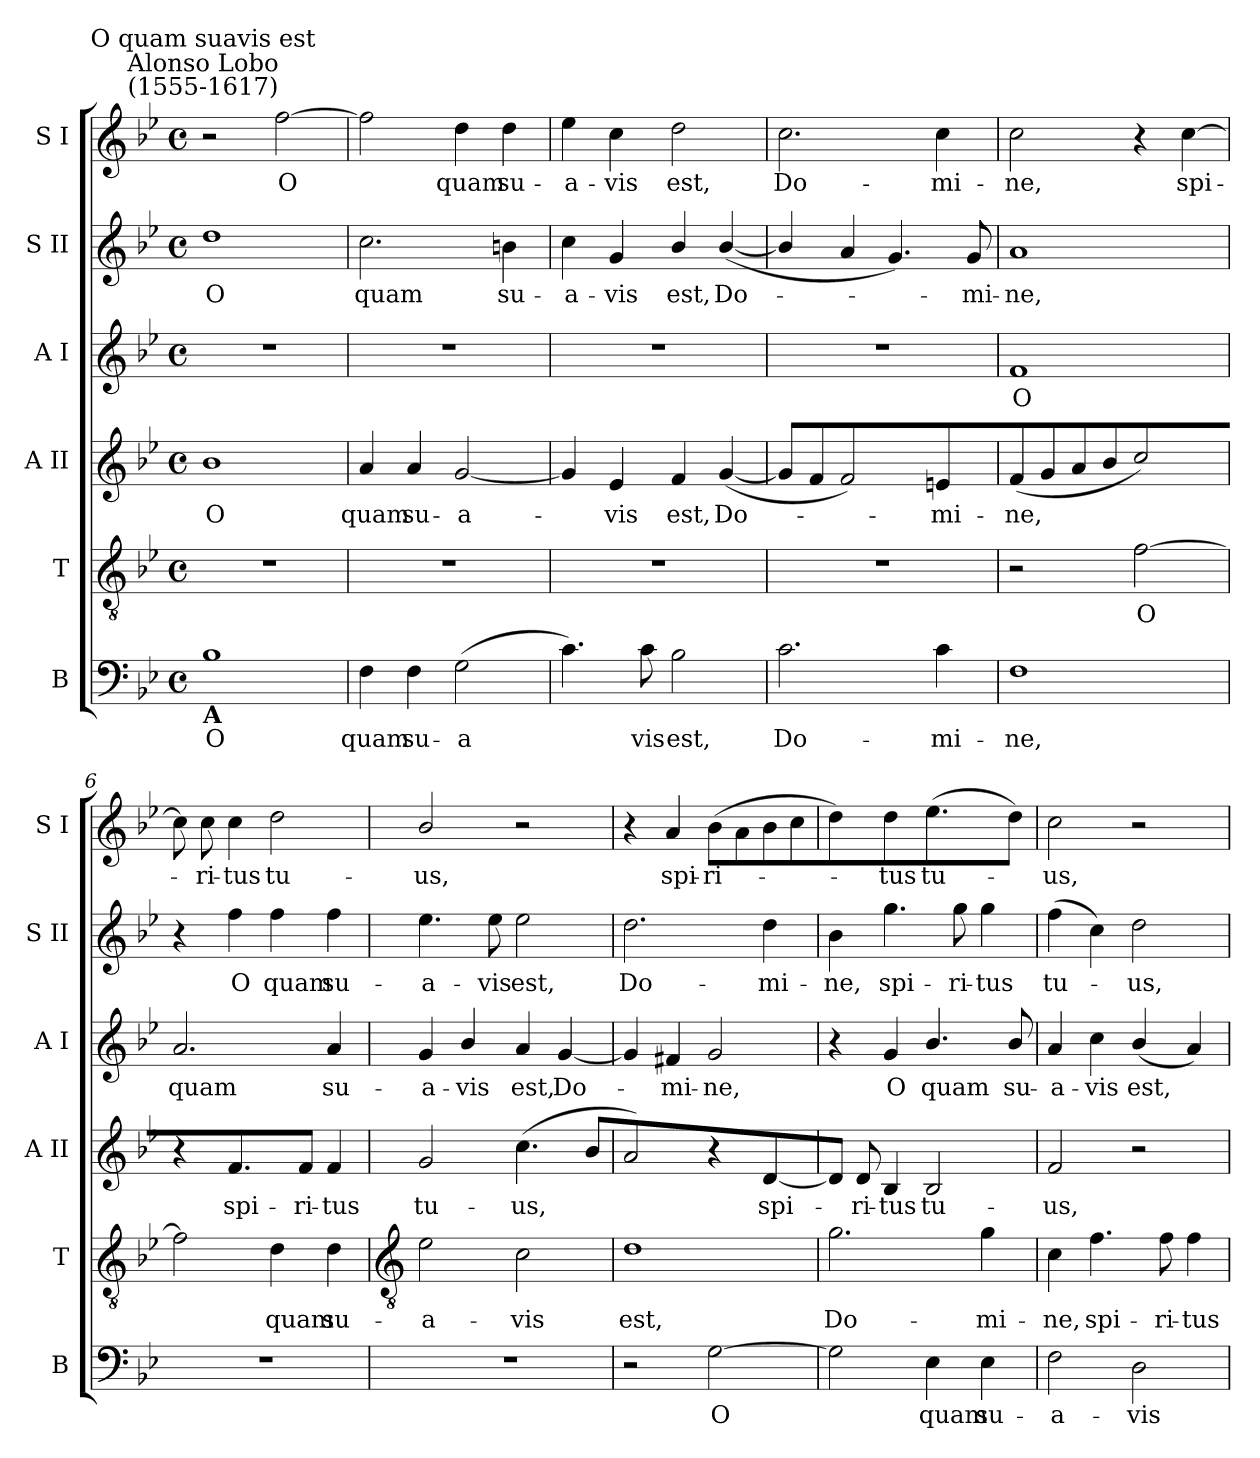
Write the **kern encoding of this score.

**kern	**text	**kern	**text	**kern	**text	**kern	**text	**kern	**text	**kern	**text
*part6	*part6	*part5	*part5	*part4	*part4	*part3	*part3	*part2	*part2	*part1	*part1
*staff6	*staff6	*staff5	*staff5	*staff4	*staff4	*staff3	*staff3	*staff2	*staff2	*staff1	*staff1
*I"B	*	*I"T	*	*I"A II	*	*I"A I	*	*I"S II	*	*I"S I	*
*I'B	*	*I'T	*	*I'A II	*	*I'A I	*	*I'S II	*	*I'S I	*
*clefF4	*	*clefGv2	*	*clefG2	*	*clefG2	*	*clefG2	*	*clefG2	*
*k[b-e-]	*	*k[b-e-]	*	*k[b-e-]	*	*k[b-e-]	*	*k[b-e-]	*	*k[b-e-]	*
*B-:	*	*B-:	*	*B-:	*	*B-:	*	*B-:	*	*B-:	*
*M4/4	*	*M4/4	*	*M4/4	*	*M4/4	*	*M4/4	*	*M4/4	*
*met(c)	*	*met(c)	*	*met(c)	*	*met(c)	*	*met(c)	*	*met(c)	*
=1	=1	=1	=1	=1	=1	=1	=1	=1	=1	=1	=1
!	!	!	!	!	!	!	!	!	!	!LO:TX:a:cj:t=Alonso Lobo\n(1555-1617)	!
!	!	!	!	!	!	!	!	!	!	!LO:TX:a:cj:t=O quam suavis est	!
!LO:TX:b:B:t=A	!	!	!	!	!	!	!	!	!	!	!
!	!LO:LY:b	!	!	!	!LO:LY:b	!	!	!	!LO:LY:b	!	!
1B-	O	1r	.	1b-	O	1r	.	1dd	O	2r	.
!	!	!	!	!	!	!	!	!	!	!	!LO:LY:b
.	.	.	.	.	.	.	.	.	.	[2ff	O
=2	=2	=2	=2	=2	=2	=2	=2	=2	=2	=2	=2
!	!LO:LY:b	!	!	!	!LO:LY:b	!	!	!	!LO:LY:b	!	!
4F	quam	1r	.	4a	quam	1r	.	2.cc	quam	2ff]	.
!	!LO:LY:b	!	!	!	!LO:LY:b	!	!	!	!	!	!
4F	su-	.	.	4a	su-	.	.	.	.	.	.
!	!LO:LY:b	!	!	!	!LO:LY:b	!	!	!	!	!	!LO:LY:b
(>2G	-a	.	.	[2g	-a-	.	.	.	.	4dd	quam
!	!	!	!	!	!	!	!	!	!LO:LY:b	!	!LO:LY:b
.	.	.	.	.	.	.	.	4bn	su-	4dd	su-
=3	=3	=3	=3	=3	=3	=3	=3	=3	=3	=3	=3
!	!	!	!	!	!	!	!	!	!LO:LY:b	!	!LO:LY:b
4.c)	.	1r	.	4g]	.	1r	.	4cc	-a-	4ee-	-a-
!	!	!	!	!	!LO:LY:b	!	!	!	!LO:LY:b	!	!LO:LY:b
.	.	.	.	4e-	vis	.	.	4g	-vis	4cc	-vis
!	!LO:LY:b	!	!	!	!	!	!	!	!	!	!
8c	vis	.	.	.	.	.	.	.	.	.	.
!	!LO:LY:b	!	!	!	!LO:LY:b	!	!	!	!LO:LY:b	!	!LO:LY:b
2B-	est,	.	.	4f	est,	.	.	4b-/	est,	2dd	est,
!	!	!	!	!	!LO:LY:b	!	!	!	!LO:LY:b	!	!
.	.	.	.	(<[4g	Do-	.	.	(<[4b-/	Do-	.	.
=4	=4	=4	=4	=4	=4	=4	=4	=4	=4	=4	=4
!	!LO:LY:b	!	!	!	!	!	!	!	!	!	!LO:LY:b
2.c	Do-	1r	.	8gL]	.	1r	.	4b-/]	.	2.cc	Do-
.	.	.	.	8f	.	.	.	.	.	.	.
.	.	.	.	2f)	.	.	.	4a	.	.	.
.	.	.	.	.	.	.	.	4.g)	.	.	.
!	!LO:LY:b	!	!	!	!LO:LY:b	!	!	!	!	!	!LO:LY:b
4c	-mi-	.	.	4en	mi-	.	.	.	.	4cc	-mi-
!	!	!	!	!	!	!	!	!	!LO:LY:b	!	!
.	.	.	.	.	.	.	.	8gL	mi-	.	.
=5	=5	=5	=5	=5	=5	=5	=5	=5	=5	=5	=5
!	!LO:LY:b	!	!	!	!LO:LY:b	!	!LO:LY:b	!	!LO:LY:b	!	!LO:LY:b
1F	-ne,	2r	.	(<8f	-ne,	1f	O	1a	-ne,	2cc	-ne,
.	.	.	.	8g	.	.	.	.	.	.	.
.	.	.	.	8a	.	.	.	.	.	.	.
.	.	.	.	8b-	.	.	.	.	.	.	.
!	!	!	!LO:LY:b	!	!	!	!	!	!	!	!
.	.	[2f	O	2cc)	.	.	.	.	.	4r	.
!	!	!	!	!	!	!	!	!	!	!	!LO:LY:b
.	.	.	.	.	.	.	.	.	.	[4cc	spi-
=6	=6	=6	=6	=6	=6	=6	=6	=6	=6	=6	=6
!	!	!	!	!	!	!	!LO:LY:b	!	!	!	!
1r	.	2f]	.	4r	.	2.a	quam	4r	.	8cc]	.
!	!	!	!	!	!	!	!	!	!	!	!LO:LY:b
.	.	.	.	.	.	.	.	.	.	8cc	ri-
!	!	!	!	!	!LO:LY:b	!	!	!	!LO:LY:b	!	!LO:LY:b
.	.	.	.	4.f	spi-	.	.	4ff	O	4cc	-tus
!	!	!	!LO:LY:b	!	!	!	!	!	!LO:LY:b	!	!LO:LY:b
.	.	4d	quam	.	.	.	.	4ff	quam	2dd	tu-
!	!	!	!	!	!LO:LY:b	!	!	!	!	!	!
.	.	.	.	8fJ	-ri-	.	.	.	.	.	.
!	!	!	!LO:LY:b	!	!LO:LY:b	!	!LO:LY:b	!	!LO:LY:b	!	!
.	.	4d	su-	4f	-tus	4a	su-	4ff	su-	.	.
!!LO:LB:g=z
=7	=7	=7	=7	=7	=7	=7	=7	=7	=7	=7	=7
*	*	*clefGv2	*	*	*	*	*	*	*	*	*
!	!	!	!LO:LY:b	!	!LO:LY:b	!	!LO:LY:b	!	!LO:LY:b	!	!LO:LY:b
1r	.	2e-	-a-	2g	tu-	4g	-a-	4.ee-	-a-	2b-/	-us,
!	!	!	!	!	!	!	!LO:LY:b	!	!	!	!
.	.	.	.	.	.	4b-/	-vis	.	.	.	.
!	!	!	!	!	!	!	!	!	!LO:LY:b	!	!
.	.	.	.	.	.	.	.	8ee-	-vis	.	.
!	!	!	!LO:LY:b	!	!LO:LY:b	!	!LO:LY:b	!	!LO:LY:b	!	!
.	.	2c	-vis	(<4.cc	-us,	4a	est,	2ee-	est,	2r	.
!	!	!	!	!	!	!	!LO:LY:b	!	!	!	!
.	.	.	.	.	.	[4g	Do-	.	.	.	.
.	.	.	.	8b-/L	.	.	.	.	.	.	.
=8	=8	=8	=8	=8	=8	=8	=8	=8	=8	=8	=8
!	!	!	!LO:LY:b	!	!	!	!	!	!LO:LY:b	!	!
2r	.	1d	est,	2a)	.	4g]	.	2.dd	Do-	4r	.
!	!	!	!	!	!	!	!LO:LY:b	!	!	!	!LO:LY:b
.	.	.	.	.	.	4f#X	mi-	.	.	4a	spi-
!	!LO:LY:b	!	!	!	!	!	!LO:LY:b	!	!	!	!LO:LY:b
[2G	O	.	.	4r	.	2g	-ne,	.	.	(>8b-L	-ri-
.	.	.	.	.	.	.	.	.	.	8a	.
!	!	!	!	!	!LO:LY:b	!	!	!	!LO:LY:b	!	!
.	.	.	.	[4d	spi-	.	.	4dd	-mi-	8b-	.
.	.	.	.	.	.	.	.	.	.	8cc	.
=9	=9	=9	=9	=9	=9	=9	=9	=9	=9	=9	=9
!	!	!	!LO:LY:b	!	!	!	!	!	!LO:LY:b	!	!
2G]	.	2.g	Do-	8dJ]	.	4r	.	4b-	-ne,	4dd)	.
!	!	!	!	!	!LO:LY:b	!	!	!	!	!	!
.	.	.	.	8d	ri-	.	.	.	.	.	.
!	!	!	!	!	!LO:LY:b	!	!LO:LY:b	!	!LO:LY:b	!	!LO:LY:b
.	.	.	.	4B-	-tus	4g	O	4.gg	spi-	4dd	tus
!	!LO:LY:b	!	!	!	!LO:LY:b	!	!LO:LY:b	!	!	!	!LO:LY:b
4E-	quam	.	.	2B-	tu-	4.b-/	quam	.	.	(>4.ee-	tu-
!	!	!	!	!	!	!	!	!	!LO:LY:b	!	!
.	.	.	.	.	.	.	.	8gg	-ri-	.	.
!	!LO:LY:b	!	!LO:LY:b	!	!	!	!	!	!LO:LY:b	!	!
4E-	su-	4g	-mi-	.	.	.	.	4gg	-tus	.	.
!	!	!	!	!	!	!	!LO:LY:b	!	!	!	!
.	.	.	.	.	.	8b-/	su-	.	.	8ddJ)	.
=10	=10	=10	=10	=10	=10	=10	=10	=10	=10	=10	=10
!	!LO:LY:b	!	!LO:LY:b	!	!LO:LY:b	!	!LO:LY:b	!	!LO:LY:b	!	!LO:LY:b
2F	-a-	4c	-ne,	2f	-us,	4a	-a-	(>4ff	tu-	2cc	us,
!	!	!	!LO:LY:b	!	!	!	!LO:LY:b	!	!	!	!
.	.	4.f	spi-	.	.	4cc	-vis	4cc)	.	.	.
!	!LO:LY:b	!	!	!	!	!	!LO:LY:b	!	!LO:LY:b	!	!
2D	-vis	.	.	2r	.	(<4b-/	est,	2dd	us,	2r	.
!	!	!	!LO:LY:b	!	!	!	!	!	!	!	!
.	.	8f	-ri-	.	.	.	.	.	.	.	.
!	!	!	!LO:LY:b	!	!	!	!	!	!	!	!
.	.	4f	-tus	.	.	4a)	.	.	.	.	.
=	=	=	=	=	=	=	=	=	=	=	=
*-	*-	*-	*-	*-	*-	*-	*-	*-	*-	*-	*-
